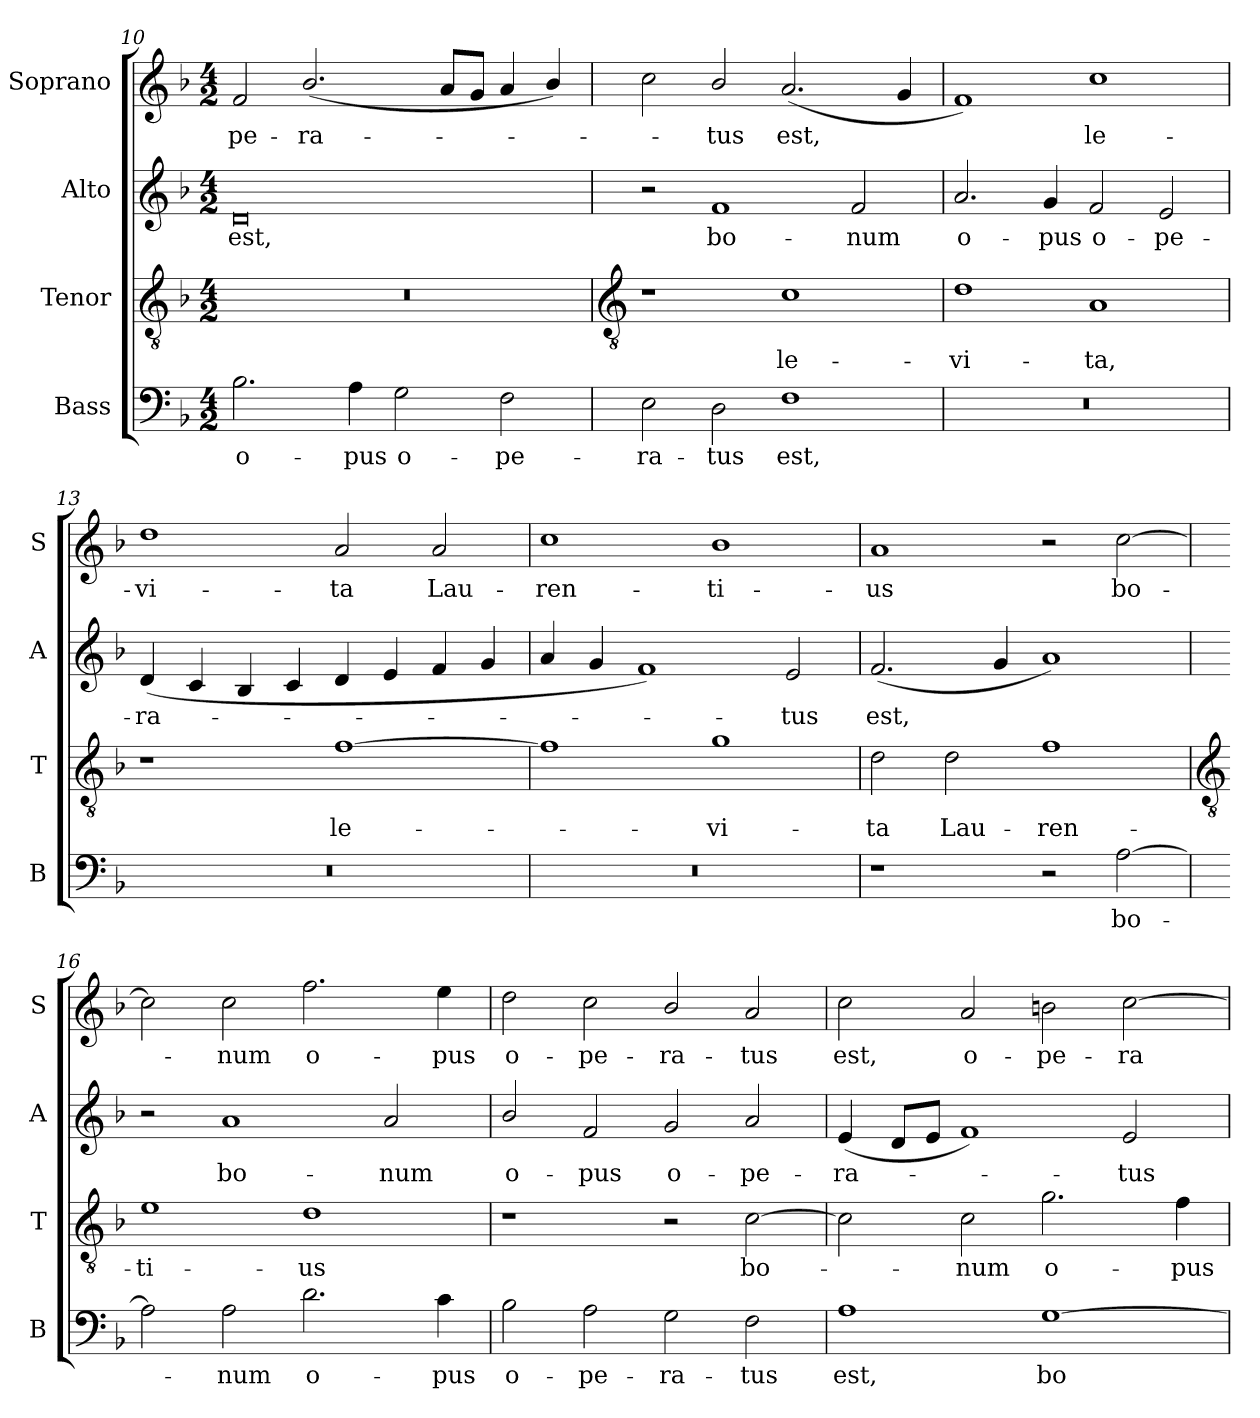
**kern	**text	**kern	**text	**kern	**text	**kern	**text
*part4	*part4	*part3	*part3	*part2	*part2	*part1	*part1
*staff4	*staff4	*staff3	*staff3	*staff2	*staff2	*staff1	*staff1
*I"Bass	*	*I"Tenor	*	*I"Alto	*	*I"Soprano	*
*I'B	*	*I'T	*	*I'A	*	*I'S	*
*clefF4	*	*clefGv2	*	*clefG2	*	*clefG2	*
*k[b-]	*	*k[b-]	*	*k[b-]	*	*k[b-]	*
*F:	*	*F:	*	*F:	*	*F:	*
*M4/2	*	*M4/2	*	*M4/2	*	*M4/2	*
=10	=10	=10	=10	=10	=10	=10	=10
!	!LO:LY:b	!	!	!	!LO:LY:b	!	!LO:LY:b
2.B-	o-	0r	.	0d	est,	2f	pe-
!	!	!	!	!	!	!	!LO:LY:b
.	.	.	.	.	.	(<2.b-/	-ra-
!	!LO:LY:b	!	!	!	!	!	!
4A	-pus	.	.	.	.	.	.
!	!LO:LY:b	!	!	!	!	!	!
2G	o-	.	.	.	.	.	.
.	.	.	.	.	.	8aL	.
.	.	.	.	.	.	8gJ	.
!	!LO:LY:b	!	!	!	!	!	!
2F	-pe-	.	.	.	.	4a	.
.	.	.	.	.	.	4b-/)	.
!!LO:LB:g=z
=11	=11	=11	=11	=11	=11	=11	=11
*	*	*clefGv2	*	*	*	*	*
!	!LO:LY:b	!	!	!	!	!	!
2E	-ra-	1r	.	2r	.	2cc	.
!	!LO:LY:b	!	!	!	!LO:LY:b	!	!LO:LY:b
2D	-tus	.	.	1f	bo-	2b-/	tus
!	!LO:LY:b	!	!LO:LY:b	!	!	!	!LO:LY:b
1F	est,	1c	le-	.	.	(<2.a	est,
!	!	!	!	!	!LO:LY:b	!	!
.	.	.	.	2f	-num	.	.
.	.	.	.	.	.	4g	.
=12	=12	=12	=12	=12	=12	=12	=12
!	!	!	!LO:LY:b	!	!LO:LY:b	!	!
0r	.	1d	-vi-	2.a	o-	1f)	.
!	!	!	!	!	!LO:LY:b	!	!
.	.	.	.	4g	-pus	.	.
!	!	!	!LO:LY:b	!	!LO:LY:b	!	!LO:LY:b
.	.	1A	-ta,	2f	o-	1cc	le-
!	!	!	!	!	!LO:LY:b	!	!
.	.	.	.	2e	-pe-	.	.
=13	=13	=13	=13	=13	=13	=13	=13
!	!	!	!	!	!LO:LY:b	!	!LO:LY:b
0r	.	1r	.	(<4d	-ra-	1dd	-vi-
.	.	.	.	4c	.	.	.
.	.	.	.	4B-	.	.	.
.	.	.	.	4c	.	.	.
!	!	!	!LO:LY:b	!	!	!	!LO:LY:b
.	.	[1f	le-	4d	.	2a	-ta
.	.	.	.	4e	.	.	.
!	!	!	!	!	!	!	!LO:LY:b
.	.	.	.	4f	.	2a	Lau-
.	.	.	.	4g	.	.	.
=14	=14	=14	=14	=14	=14	=14	=14
!	!	!	!	!	!	!	!LO:LY:b
0r	.	1f]	.	4a	.	1cc	-ren-
.	.	.	.	4g	.	.	.
.	.	.	.	1f)	.	.	.
!	!	!	!LO:LY:b	!	!	!	!LO:LY:b
.	.	1g	vi-	.	.	1b-	-ti-
!	!	!	!	!	!LO:LY:b	!	!
.	.	.	.	2e	tus	.	.
=15	=15	=15	=15	=15	=15	=15	=15
!	!	!	!LO:LY:b	!	!LO:LY:b	!	!LO:LY:b
1r	.	2d	-ta	(<2.f	est,	1a	-us
!	!	!	!LO:LY:b	!	!	!	!
.	.	2d	Lau-	.	.	.	.
.	.	.	.	4g	.	.	.
!	!	!	!LO:LY:b	!	!	!	!
2r	.	1f	-ren-	1a)	.	2r	.
!	!LO:LY:b	!	!	!	!	!	!LO:LY:b
[2A	bo-	.	.	.	.	[2cc	bo-
!!LO:LB:g=z
=16	=16	=16	=16	=16	=16	=16	=16
*	*	*clefGv2	*	*	*	*	*
!	!	!	!LO:LY:b	!	!	!	!
2A]	.	1e	-ti-	2r	.	2cc]	.
!	!LO:LY:b	!	!	!	!LO:LY:b	!	!LO:LY:b
2A	num	.	.	1a	bo-	2cc	num
!	!LO:LY:b	!	!LO:LY:b	!	!	!	!LO:LY:b
2.d	o-	1d	-us	.	.	2.ff	o-
!	!	!	!	!	!LO:LY:b	!	!
.	.	.	.	2a	-num	.	.
!	!LO:LY:b	!	!	!	!	!	!LO:LY:b
4c	-pus	.	.	.	.	4ee	-pus
=17	=17	=17	=17	=17	=17	=17	=17
!	!LO:LY:b	!	!	!	!LO:LY:b	!	!LO:LY:b
2B-	o-	1r	.	2b-/	o-	2dd	o-
!	!LO:LY:b	!	!	!	!LO:LY:b	!	!LO:LY:b
2A	-pe-	.	.	2f	-pus	2cc	-pe-
!	!LO:LY:b	!	!	!	!LO:LY:b	!	!LO:LY:b
2G	-ra-	2r	.	2g	o-	2b-/	-ra-
!	!LO:LY:b	!	!LO:LY:b	!	!LO:LY:b	!	!LO:LY:b
2F	-tus	[2c	bo-	2a	-pe-	2a	-tus
=18	=18	=18	=18	=18	=18	=18	=18
!	!LO:LY:b	!	!	!	!LO:LY:b	!	!LO:LY:b
1A	est,	2c]	.	(<4e	-ra-	2cc	est,
.	.	.	.	8dL	.	.	.
.	.	.	.	8eJ	.	.	.
!	!	!	!LO:LY:b	!	!	!	!LO:LY:b
.	.	2c	num	1f)	.	2a	o-
!	!LO:LY:b	!	!LO:LY:b	!	!	!	!LO:LY:b
[1G	bo-	2.g	o-	.	.	2bn	-pe-
!	!	!	!	!	!LO:LY:b	!	!LO:LY:b
.	.	.	.	2e	tus	[2cc	-ra-
!	!	!	!LO:LY:b	!	!	!	!
.	.	4f	-pus	.	.	.	.
=	=	=	=	=	=	=	=
*-	*-	*-	*-	*-	*-	*-	*-
